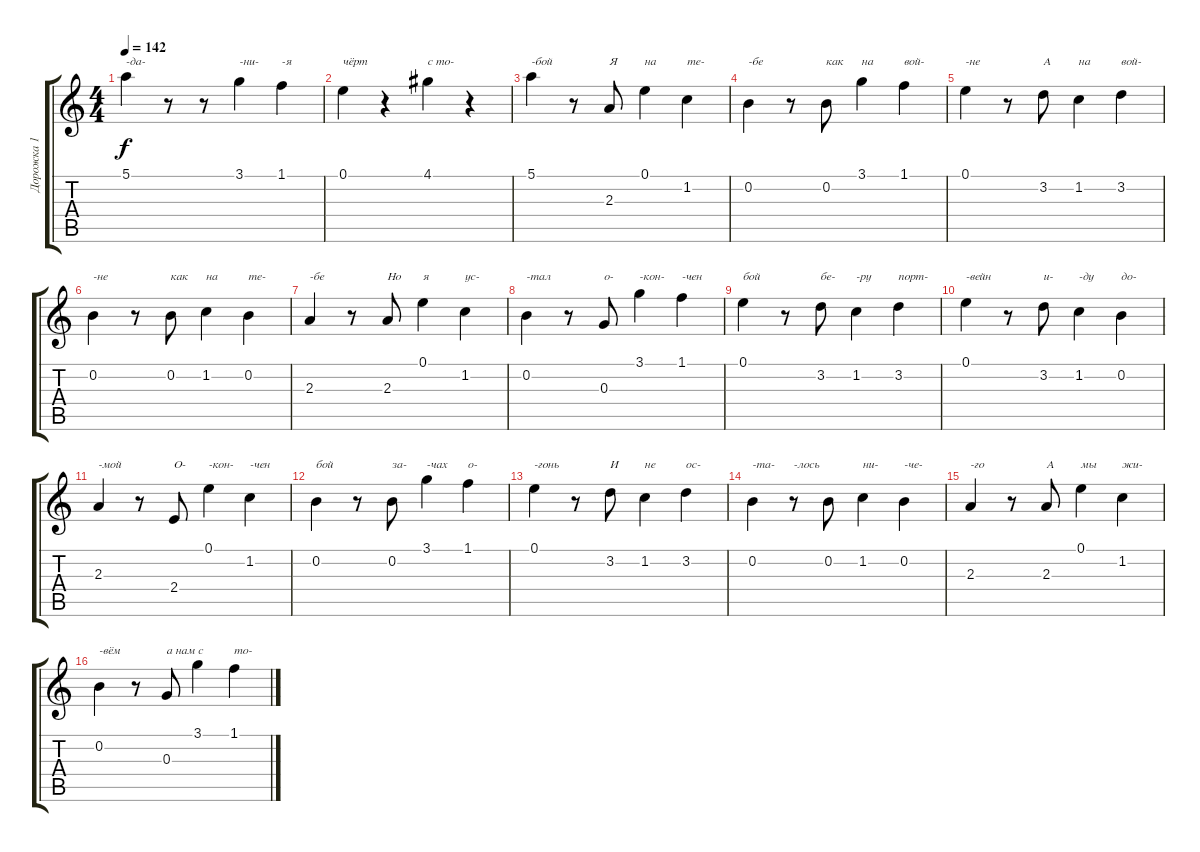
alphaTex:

\track ("Дорожка 1" "Дорожка 1") {instrument acousticguitarsteel}
\staff {score tabs}
\tuning (E4 B3 G3 D3 A2 E2) {hide}
\ts (4 4)
\tempo 142
\clef g2
\ks c
5.1.4{txt "-да-" dy f} r.8 r.8 3.1.4{txt "-ни-"} 1.1.4{txt "-я"} |
0.1.4{txt "чёрт"} r.4 4.1.4{txt "с то-"} r.4 |
5.1.4{txt "-бой"} r.8 2.3.8{txt "Я"} 0.1.4{txt "на"} 1.2.4{txt "те-"} |
0.2.4{txt "-бе"} r.8 0.2.8{txt "как"} 3.1.4{txt "на"} 1.1.4{txt "вой-"} |
0.1.4{txt "-не"} r.8 3.2.8{txt "А"} 1.2.4{txt "на"} 3.2.4{txt "вой-"} |
0.2.4{txt "-не"} r.8 0.2.8{txt "как"} 1.2.4{txt "на"} 0.2.4{txt "те-"} |
2.3.4{txt "-бе"} r.8 2.3.8{txt "Но"} 0.1.4{txt "я"} 1.2.4{txt "ус-"} |
0.2.4{txt "-тал"} r.8 0.3.8{txt "о-"} 3.1.4{txt "-кон-"} 1.1.4{txt "-чен"} |
0.1.4{txt "бой"} r.8 3.2.8{txt "бе-"} 1.2.4{txt "-ру"} 3.2.4{txt "порт-"} |
0.1.4{txt "-вейн"} r.8 3.2.8{txt "и-"} 1.2.4{txt "-ду"} 0.2.4{txt "до-"} |
2.3.4{txt "-мой"} r.8 2.4.8{txt "О-"} 0.1.4{txt "-кон-"} 1.2.4{txt "-чен"} |
0.2.4{txt "бой"} r.8 0.2.8{txt "за-"} 3.1.4{txt "-чах"} 1.1.4{txt "о-"} |
0.1.4{txt "-гонь"} r.8 3.2.8{txt "И"} 1.2.4{txt "не"} 3.2.4{txt "ос-"} |
0.2.4{txt "-та-"} r.8{txt "-лось"} 0.2.8 1.2.4{txt "ни-"} 0.2.4{txt "-че-"} |
2.3.4{txt "-го"} r.8 2.3.8{txt "А"} 0.1.4{txt "мы"} 1.2.4{txt "жи-"} |
0.2.4{txt "-вём"} r.8 0.3.8{txt "а нам с"} 3.1.4 1.1.4{txt "то-"}
